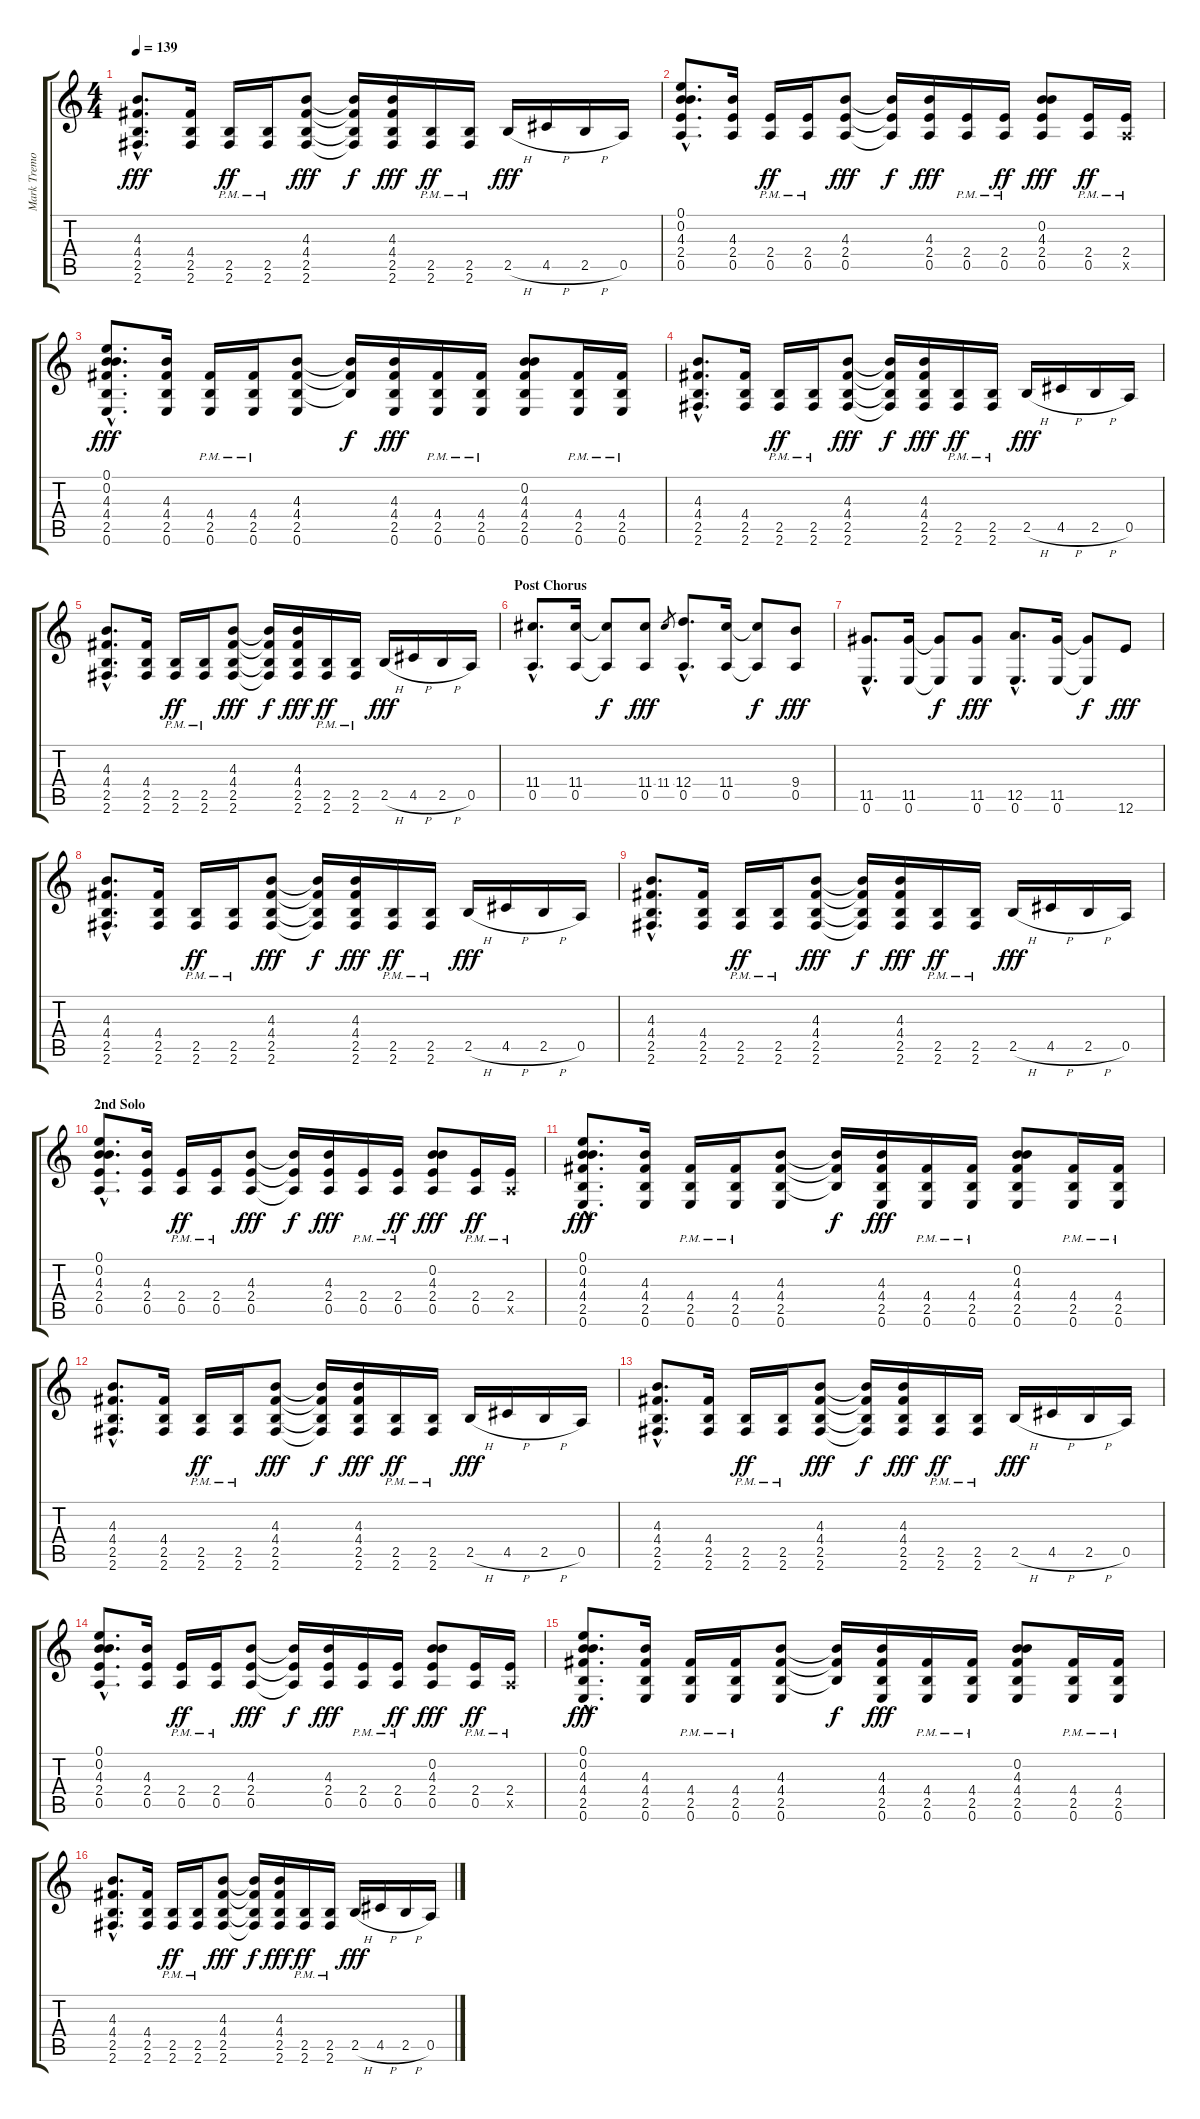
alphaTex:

\track ("Mark Tremonti - Riffs" "Mark Tremo") {instrument distortionguitar}
\staff {score tabs}
\tuning (E4 B3 G3 D3 A2 E2) {hide}
\ts (4 4)
\tempo 139
\clef g2
\ks c
(4.3{hac} 4.4{hac} 2.5{hac} 2.6{hac}).8{d dy fff} (4.4 2.5 2.6).16 (2.5{pm} 2.6{pm}).16{dy ff} (2.5{pm} 2.6{pm}).16 (4.3 4.4 2.5 2.6).8{dy fff} (4.3{t} 4.4{t} 2.5{t} 2.6{t}).16{dy f} (4.3 4.4 2.5 2.6).16{dy fff} (2.5{pm} 2.6{pm}).16{dy ff} (2.5{pm} 2.6{pm}).16 2.5{h}.16{dy fff} 4.5{h}.16 2.5{h}.16 0.5.16 |
(0.1{hac} 0.2{hac} 4.3{hac} 2.4{hac} 0.5{hac}).8{d} (4.3 2.4 0.5).16 (2.4{pm} 0.5{pm}).16{dy ff} (2.4{pm} 0.5{pm}).16 (4.3 2.4 0.5).8{dy fff} (4.3{t} 2.4{t} 0.5{t}).16{dy f} (4.3 2.4 0.5).16{dy fff} (2.4{pm} 0.5{pm}).16 (2.4{pm} 0.5{pm}).16{dy ff} (0.2 4.3 2.4 0.5).8{dy fff} (2.4{pm} 0.5{pm}).16{dy ff} (2.4{pm} 0.5{x}).16 |
(0.1{hac} 0.2{hac} 4.3{hac} 4.4{hac} 2.5{hac} 0.6{hac}).8{d dy fff} (4.3 4.4 2.5 0.6).16 (4.4{pm} 2.5{pm} 0.6).16 (4.4{pm} 2.5{pm} 0.6).16 (4.3 4.4 2.5 0.6).8 (4.3{t} 4.4{t} 2.5{t}).16{dy f} (4.3 4.4 2.5 0.6).16{dy fff} (4.4{pm} 2.5{pm} 0.6).16 (4.4{pm} 2.5{pm} 0.6).16 (0.2 4.3 4.4 2.5 0.6).8 (4.4{pm} 2.5{pm} 0.6).16 (4.4{pm} 2.5 0.6).16 |
(4.3{hac} 4.4{hac} 2.5{hac} 2.6{hac}).8{d} (4.4 2.5 2.6).16 (2.5{pm} 2.6{pm}).16{dy ff} (2.5{pm} 2.6{pm}).16 (4.3 4.4 2.5 2.6).8{dy fff} (4.3{t} 4.4{t} 2.5{t} 2.6{t}).16{dy f} (4.3 4.4 2.5 2.6).16{dy fff} (2.5{pm} 2.6{pm}).16{dy ff} (2.5{pm} 2.6{pm}).16 2.5{h}.16{dy fff} 4.5{h}.16 2.5{h}.16 0.5.16 |
(4.3{hac} 4.4{hac} 2.5{hac} 2.6{hac}).8{d} (4.4 2.5 2.6).16 (2.5{pm} 2.6{pm}).16{dy ff} (2.5{pm} 2.6{pm}).16 (4.3 4.4 2.5 2.6).8{dy fff} (4.3{t} 4.4{t} 2.5{t} 2.6{t}).16{dy f} (4.3 4.4 2.5 2.6).16{dy fff} (2.5{pm} 2.6{pm}).16{dy ff} (2.5{pm} 2.6{pm}).16 2.5{h}.16{dy fff} 4.5{h}.16 2.5{h}.16 0.5.16 |
\section ("" "Post Chorus")
(11.4{hac} 0.5{hac}).8{d} (11.4 0.5).16 (11.4{t} 0.5{t}).8{dy f} (11.4 0.5).8{dy fff} 11.4.8{gr} (12.4{hac} 0.5{hac}).8{d} (11.4 0.5).16 (11.4{t} 0.5{t}).8{dy f} (9.4 0.5).8{dy fff} |
(11.5{hac} 0.6{hac}).8{d} (11.5 0.6).16 (11.5{t} 0.6{t}).8{dy f} (11.5 0.6).8{dy fff} (12.5{hac} 0.6{hac}).8{d} (11.5 0.6).16 (11.5{t} 0.6{t}).8{dy f} 12.6.8{dy fff} |
(4.3{hac} 4.4{hac} 2.5{hac} 2.6{hac}).8{d} (4.4 2.5 2.6).16 (2.5{pm} 2.6{pm}).16{dy ff} (2.5{pm} 2.6{pm}).16 (4.3 4.4 2.5 2.6).8{dy fff} (4.3{t} 4.4{t} 2.5{t} 2.6{t}).16{dy f} (4.3 4.4 2.5 2.6).16{dy fff} (2.5{pm} 2.6{pm}).16{dy ff} (2.5{pm} 2.6{pm}).16 2.5{h}.16{dy fff} 4.5{h}.16 2.5{h}.16 0.5.16 |
(4.3{hac} 4.4{hac} 2.5{hac} 2.6{hac}).8{d} (4.4 2.5 2.6).16 (2.5{pm} 2.6{pm}).16{dy ff} (2.5{pm} 2.6{pm}).16 (4.3 4.4 2.5 2.6).8{dy fff} (4.3{t} 4.4{t} 2.5{t} 2.6{t}).16{dy f} (4.3 4.4 2.5 2.6).16{dy fff} (2.5{pm} 2.6{pm}).16{dy ff} (2.5{pm} 2.6{pm}).16 2.5{h}.16{dy fff} 4.5{h}.16 2.5{h}.16 0.5.16 |
\section ("" "2nd Solo")
(0.1{hac} 0.2{hac} 4.3{hac} 2.4{hac} 0.5{hac}).8{d volume 12} (4.3 2.4 0.5).16 (2.4{pm} 0.5{pm}).16{dy ff} (2.4{pm} 0.5{pm}).16 (4.3 2.4 0.5).8{dy fff} (4.3{t} 2.4{t} 0.5{t}).16{dy f} (4.3 2.4 0.5).16{dy fff} (2.4{pm} 0.5{pm}).16 (2.4{pm} 0.5{pm}).16{dy ff} (0.2 4.3 2.4 0.5).8{dy fff} (2.4{pm} 0.5{pm}).16{dy ff} (2.4{pm} 0.5{x}).16 |
(0.1{hac} 0.2{hac} 4.3{hac} 4.4{hac} 2.5{hac} 0.6{hac}).8{d dy fff} (4.3 4.4 2.5 0.6).16 (4.4{pm} 2.5{pm} 0.6).16 (4.4{pm} 2.5{pm} 0.6).16 (4.3 4.4 2.5 0.6).8 (4.3{t} 4.4{t} 2.5{t}).16{dy f} (4.3 4.4 2.5 0.6).16{dy fff} (4.4{pm} 2.5{pm} 0.6).16 (4.4{pm} 2.5{pm} 0.6).16 (0.2 4.3 4.4 2.5 0.6).8 (4.4{pm} 2.5{pm} 0.6).16 (4.4{pm} 2.5 0.6).16 |
(4.3{hac} 4.4{hac} 2.5{hac} 2.6{hac}).8{d} (4.4 2.5 2.6).16 (2.5{pm} 2.6{pm}).16{dy ff} (2.5{pm} 2.6{pm}).16 (4.3 4.4 2.5 2.6).8{dy fff} (4.3{t} 4.4{t} 2.5{t} 2.6{t}).16{dy f} (4.3 4.4 2.5 2.6).16{dy fff} (2.5{pm} 2.6{pm}).16{dy ff} (2.5{pm} 2.6{pm}).16 2.5{h}.16{dy fff} 4.5{h}.16 2.5{h}.16 0.5.16 |
(4.3{hac} 4.4{hac} 2.5{hac} 2.6{hac}).8{d} (4.4 2.5 2.6).16 (2.5{pm} 2.6{pm}).16{dy ff} (2.5{pm} 2.6{pm}).16 (4.3 4.4 2.5 2.6).8{dy fff} (4.3{t} 4.4{t} 2.5{t} 2.6{t}).16{dy f} (4.3 4.4 2.5 2.6).16{dy fff} (2.5{pm} 2.6{pm}).16{dy ff} (2.5{pm} 2.6{pm}).16 2.5{h}.16{dy fff} 4.5{h}.16 2.5{h}.16 0.5.16 |
(0.1{hac} 0.2{hac} 4.3{hac} 2.4{hac} 0.5{hac}).8{d} (4.3 2.4 0.5).16 (2.4{pm} 0.5{pm}).16{dy ff} (2.4{pm} 0.5{pm}).16 (4.3 2.4 0.5).8{dy fff} (4.3{t} 2.4{t} 0.5{t}).16{dy f} (4.3 2.4 0.5).16{dy fff} (2.4{pm} 0.5{pm}).16 (2.4{pm} 0.5{pm}).16{dy ff} (0.2 4.3 2.4 0.5).8{dy fff} (2.4{pm} 0.5{pm}).16{dy ff} (2.4{pm} 0.5{x}).16 |
(0.1{hac} 0.2{hac} 4.3{hac} 4.4{hac} 2.5{hac} 0.6{hac}).8{d dy fff} (4.3 4.4 2.5 0.6).16 (4.4{pm} 2.5{pm} 0.6).16 (4.4{pm} 2.5{pm} 0.6).16 (4.3 4.4 2.5 0.6).8 (4.3{t} 4.4{t} 2.5{t}).16{dy f} (4.3 4.4 2.5 0.6).16{dy fff} (4.4{pm} 2.5{pm} 0.6).16 (4.4{pm} 2.5{pm} 0.6).16 (0.2 4.3 4.4 2.5 0.6).8 (4.4{pm} 2.5{pm} 0.6).16 (4.4{pm} 2.5 0.6).16 |
(4.3{hac} 4.4{hac} 2.5{hac} 2.6{hac}).8{d} (4.4 2.5 2.6).16 (2.5{pm} 2.6{pm}).16{dy ff} (2.5{pm} 2.6{pm}).16 (4.3 4.4 2.5 2.6).8{dy fff} (4.3{t} 4.4{t} 2.5{t} 2.6{t}).16{dy f} (4.3 4.4 2.5 2.6).16{dy fff} (2.5{pm} 2.6{pm}).16{dy ff} (2.5{pm} 2.6{pm}).16 2.5{h}.16{dy fff} 4.5{h}.16 2.5{h}.16 0.5.16
